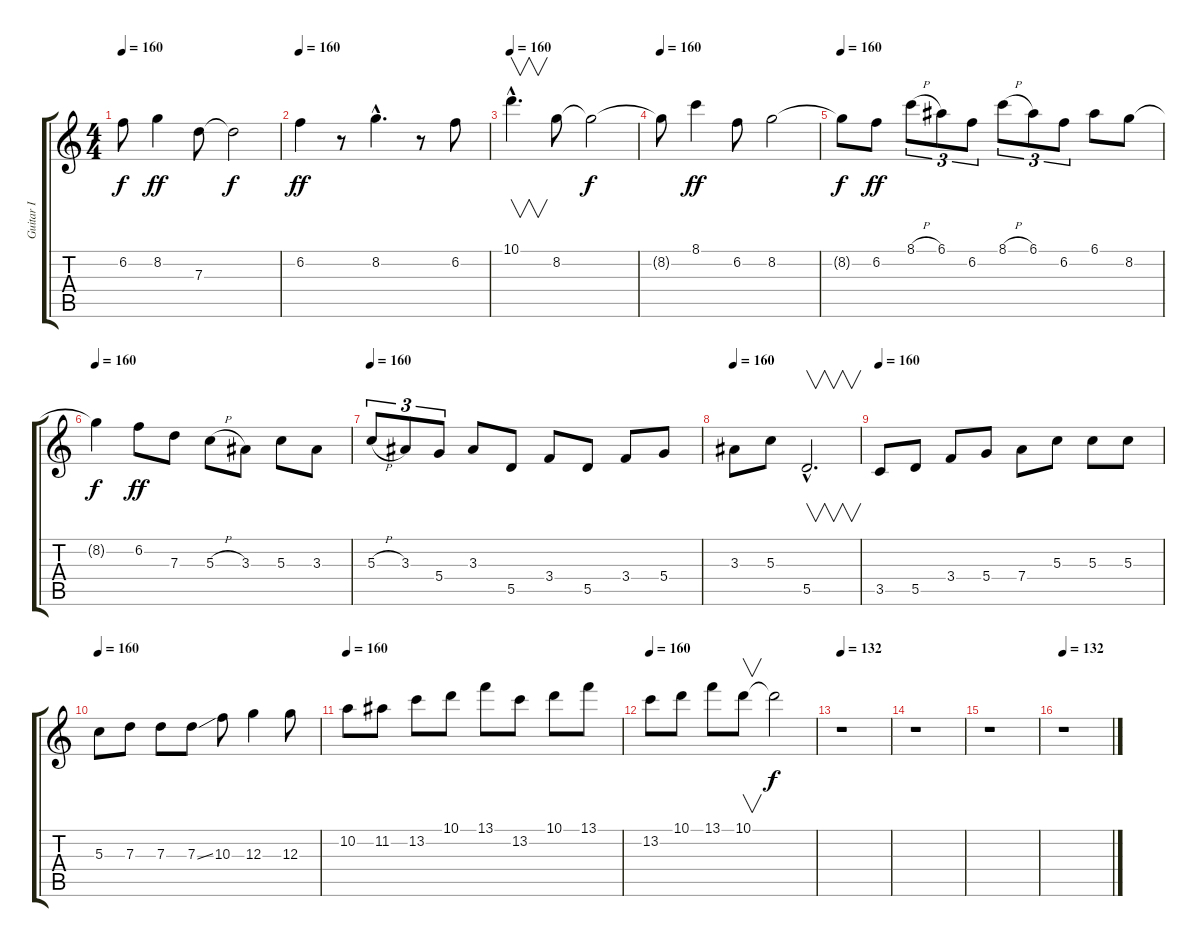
\track ("Guitar I" "Guitar I") {instrument overdrivenguitar}
\staff {score tabs}
\tuning (E4 B3 G3 D3 A2 E2) {hide}
\ts (4 4)
\tempo 160
\clef g2
\ks c
6.2{t}.8{dy f} 8.2.4{dy ff} 7.3.8 7.3{t}.2{dy f} |
\tempo 160
6.2.4{dy ff} r.8 8.2{hac}.4{d} r.8 6.2.8 |
\tempo 160
10.1{hac}.4{v d} 8.2.8 8.2{t}.2{dy f} |
\tempo 160
8.2{t}.8 8.1.4{dy ff} 6.2.8 8.2.2 |
\tempo 160
8.2{t}.8{dy f} 6.2.8{dy ff} 8.1{h}.8{tu (3 2)} 6.1.8{tu (3 2)} 6.2.8{tu (3 2)} 8.1{h}.8{tu (3 2)} 6.1.8{tu (3 2)} 6.2.8{tu (3 2)} 6.1.8 8.2.8 |
\tempo 160
8.2{t}.4{dy f} 6.2.8{dy ff} 7.3.8 5.3{h}.8 3.3.8 5.3.8 3.3.8 |
\tempo 160
5.3{h}.8{tu (3 2)} 3.3.8{tu (3 2)} 5.4.8{tu (3 2)} 3.3.8 5.5.8 3.4.8 5.5.8 3.4.8 5.4.8 |
\tempo 160
3.3.8 5.3.8 5.5{hac}.2{v d} |
\tempo 160
3.5.8 5.5.8 3.4.8 5.4.8 7.4.8 5.3.8 5.3.8 5.3.8 |
\tempo 160
5.3.8 7.3.8 7.3.8 7.3{ss}.8 10.3.8 12.3.4 12.3.8 |
\tempo 160
10.2.8 11.2.8 13.2.8 10.1.8 13.1.8 13.2.8 10.1.8 13.1.8 |
\tempo 160
13.2.8 10.1.8 13.1.8 10.1.8{v} 10.1{t}.2{dy f} |
\tempo 132
r.1 |
r.1 |
r.1 |
\tempo 132
r.1
